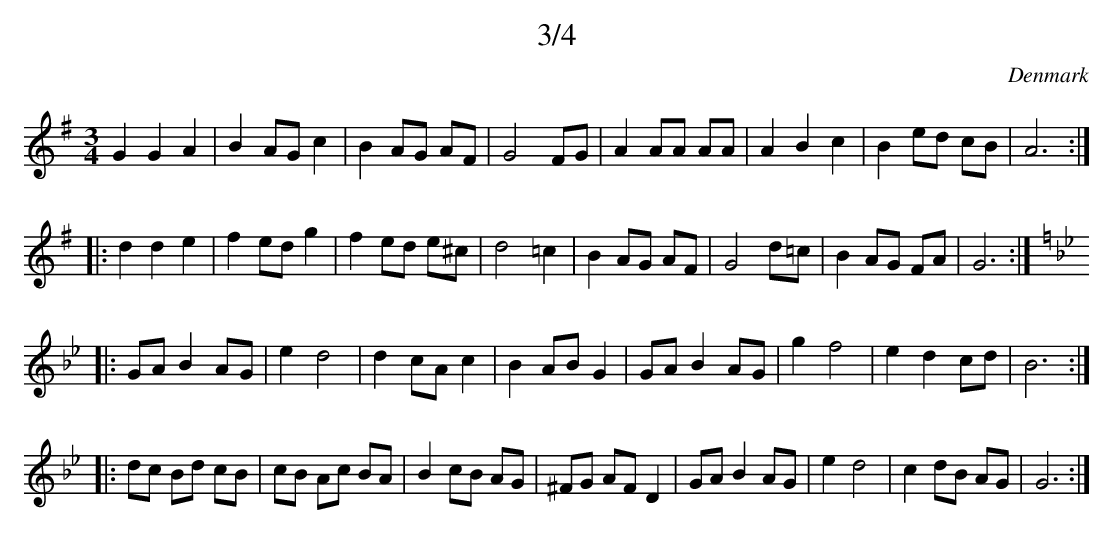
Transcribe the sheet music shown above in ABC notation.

X:1
T:3/4
M:3/4
O:Denmark
K:G
G2 G2 A2|B2 AG c2|B2 AG AF|G4 FG|\
A2 AA AA|A2 B2 c2|B2 ed cB|A6 :|
|:d2 d2 e2|f2 ed g2|f2 ed e^c|d4 =c2|\
B2 AG AF|G4 d=c|B2AG FA|G6 :|
K:Gm
|:\
GA B2 AG|e2 d4|d2cA c2|B2 AB G2|\
GA B2 AG|g2 f4| e2 d2 cd|B6 :|
|:dc Bd cB|cB Ac BA|B2 cB AG|^FG AF D2|\
GA B2 AG|e2 d4| c2 dB AG|G6 :|
